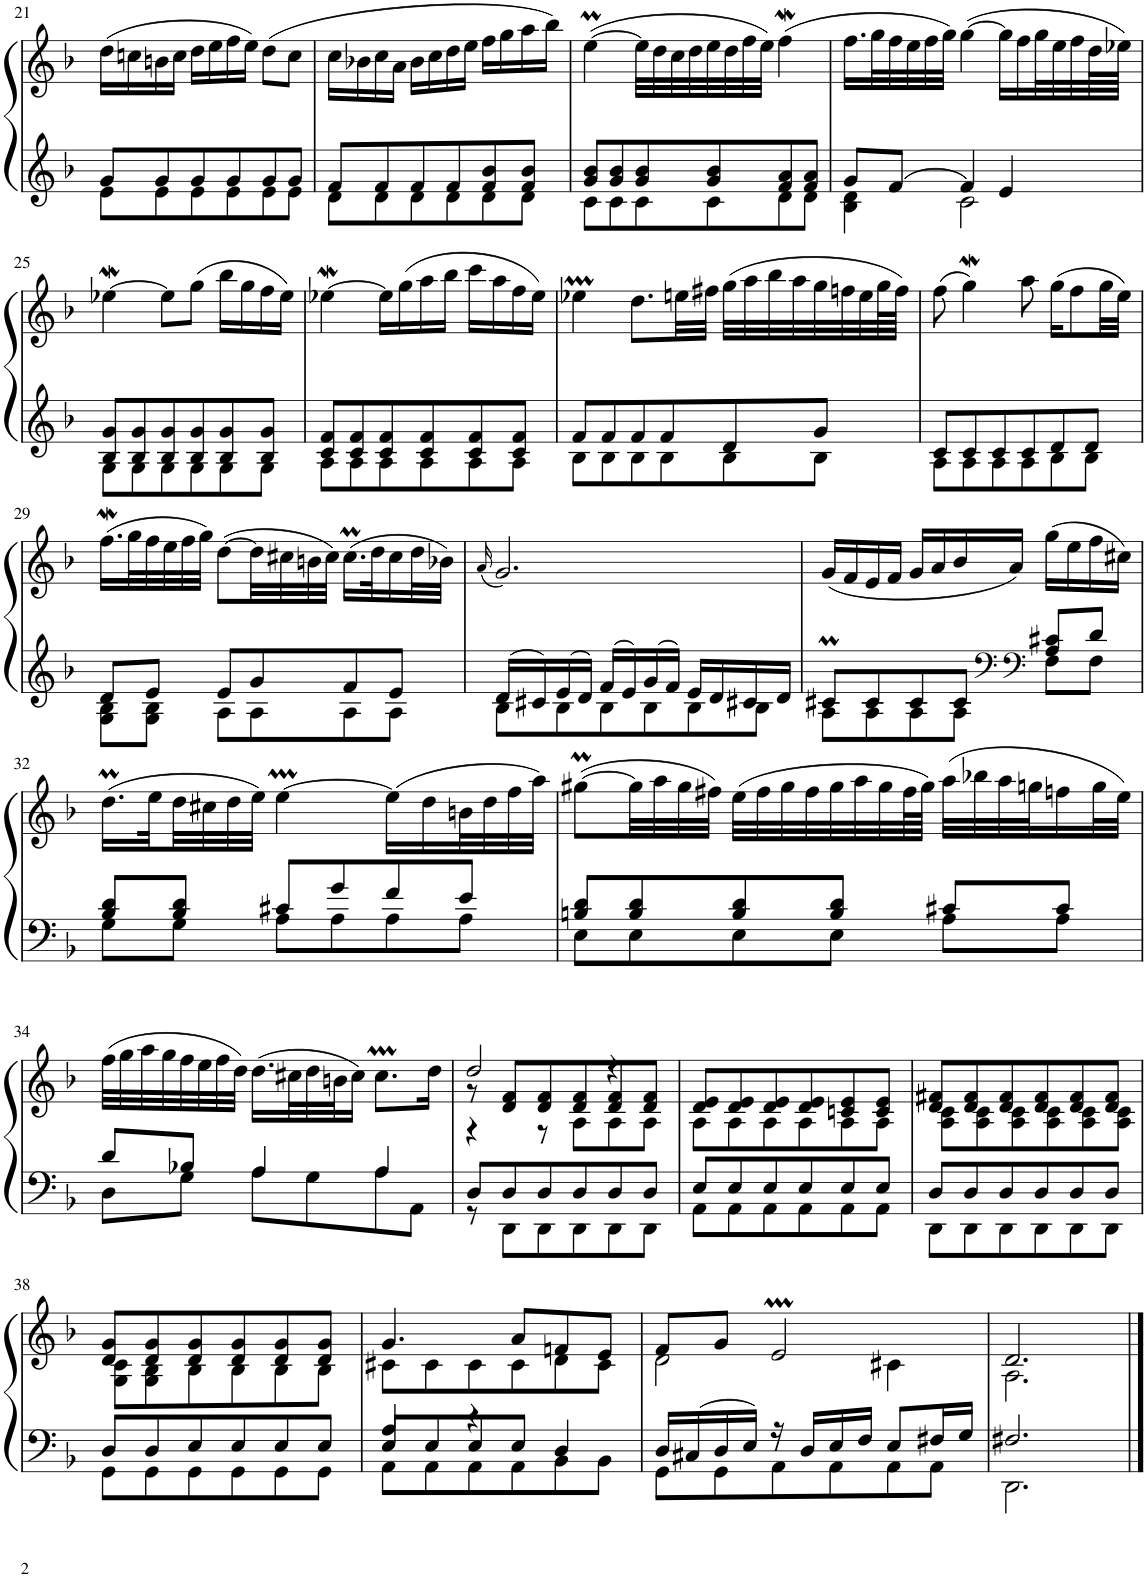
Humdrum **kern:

**kern	**kern
*part1	*part1
*staff2	*staff1
*I"Piano	*
*I'Pno	*
!!LO:PB:g=z
*clefG2	*clefG2
*k[b-]	*k[b-]
*M3/4	*M3/4
=21	=21
*^	*
8g/L	8e\L	(16dd\LL
.	.	16ccn\
8g/	8e\	16bn\
.	.	16cc\JJ
8g/	8e\	16dd\LL
.	.	16ee\
8g/	8e\	16ff\
.	.	16ee\JJ)
8g/	8e\	(8dd\L
8g/J	8e\J	8cc\J
=22	=22	=22
8f/L	8d\L	16cc\LL
.	.	16b-X\
8f/	8d\	16cc\
.	.	16a\JJ
8f/	8d\	16b-\LL
.	.	16cc\
8f/	8d\	16dd\
.	.	16ee\JJ
8f/ 8b-/	8d\	16ff\LL
.	.	16gg\
8f/ 8b-/J	8d\J	16aa\
.	.	16bb-\JJ)
=23	=23	=23
8g/ 8b-/L	8c\L	([4eem\
8g/ 8b-/	8c\	.
8g/ 8b-/	8c\	32ee\LLL]
.	.	32dd\
.	.	32cc\
.	.	32dd\
8g/ 8b-/	8c\	32ee\
.	.	32dd\
.	.	32ff\
.	.	32ee\JJJ)
8f/ 8a/	8d\	(4ffw\
8f/ 8a/J	8d\J	.
=24	=24	=24
8g/L	4B-\ 4d\	16.ff\LL
.	.	32gg\L
[8f/J	.	32ff\
.	.	32ee\
.	.	32ff\
.	.	32gg\JJJ)
4f/]	2c\	([4gg\
4e/	.	16gg\LL]
.	.	16ff\
.	.	32gg\L
.	.	32ee\
.	.	32ff\
.	.	64dd\L
.	.	64ee-X\JJJJ)
!!LO:LB:g=z
=25	=25	=25
8B-/ 8g/L	8G\L	[4ee-Xw\
8B-/ 8g/	8G\	.
8B-/ 8g/	8G\	8ee-\L]
8B-/ 8g/	8G\	(8gg\J
8B-/ 8g/	8G\	16bb-\LL
.	.	16gg\
8B-/ 8g/J	8G\J	16ff\
.	.	16ee-\JJ)
=26	=26	=26
8c/ 8f/L	8A\L	[4ee-Xw\
8c/ 8f/	8A\	.
8c/ 8f/	8A\	16ee-\LL]
.	.	(16gg\
8c/ 8f/	8A\	16aa\
.	.	16bb-\JJ
8c/ 8f/	8A\	16ccc\LL
.	.	16aa\
8c/ 8f/J	8A\J	16ff\
.	.	16ee-\JJ)
=27	=27	=27
8f/L	8B-\L	4ee-XM\
8f/	8B-\	.
8f/	8B-\	8.dd\L
8f/	8B-\	.
.	.	32een\LL
.	.	32ff#X\JJJ
8d/	8B-\	(32gg\LLL
.	.	32aa\
.	.	32bb-\
.	.	32aa\
8g/J	8B-\J	32gg\
.	.	32ffn\
.	.	32ee\
.	.	64gg\L
.	.	64ff\JJJJ)
=28	=28	=28
8c/L	8A\L	(8ff\
8c/	8A\	4ggW\)
8c/	8A\	.
8c/	8A\	8aa\
8d/	8B-\	(16gg\KL
.	.	8ff\
8d/J	8B-\J	.
.	.	32gg\LL
.	.	32ee\JJJ)
!!LO:LB:g=z
=29	=29	=29
8d/L	8G\ 8B-\L	(16.ffw\LL
.	.	32gg\L
8e/J	8G\ 8B-\J	32ff\
.	.	32ee\
.	.	32ff\
.	.	32gg\JJJ)
8e/L	8A\L	([8dd\L
8g/	8A\	32dd\LL]
.	.	32cc#X\
.	.	32bn\
.	.	32cc#\JJJ)
8f/	8A\	(16.cc#m\LL
.	.	32dd\K
8e/J	8A\J	16cc#\
.	.	32dd\L
.	.	32b-X\JJJ)
=30	=30	=30
.	.	(16qa/
16d/LL	8B-\L	2.g/)
16c#X/	.	.
16e/	8B-\	.
16d/JJ	.	.
16f/LL	8B-\	.
16e/	.	.
16g/	8B-\	.
16f/JJ	.	.
16e/LL	8B-\	.
16d/	.	.
16c#X/	8B-\J	.
16d/JJ	.	.
=31	=31	=31
8c#Xm/L	8A\L	(16g/LL
.	.	16f/
8c#/	8A\	16e/
.	.	16f/JJ
8c#/	8A\	16g/LL
.	.	16a/
8c#/J	8A\J	16b-/
*clefF4	*	*
.	.	16a/JJ)
*clefF4	*	*
8A/ 8c#X/L	8F\L	(16gg\LL
.	.	16ee\
8d/J	8F\J	16ff\
.	.	16cc#X\JJ)
!!LO:LB:g=z
=32	=32	=32
8B-/ 8d/L	8G\L	(16.ddM\LL
.	.	32ee\L
8B-/ 8d/J	8G\J	32dd\
.	.	32cc#X\
.	.	32dd\
.	.	32ee\JJJ)
8c#X/L	8A\L	[4eem\
8g/	8A\	.
8f/	8A\	(16ee\LL]
.	.	16dd\
8e/J	8A\J	32bn\L
.	.	32dd\
.	.	32ff\
.	.	32aa\JJJ)
=33	=33	=33
8Bn/ 8d/L	8E\L	([8gg#Xm\L
8B/ 8d/	8E\	32gg#\LL]
.	.	32aa\
.	.	32gg#\
.	.	32ff#X\JJJ)
8B/ 8d/	8E\	(32ee\LLL
.	.	32ff#\
.	.	32gg#\
.	.	32ff#\
8B/ 8d/J	8E\J	32gg#\
.	.	32aa\
.	.	32gg#\
.	.	64ff#\L
.	.	64gg#\JJJJ)
8c#X/L	8A\L	(32aa\LLL
.	.	32bb-X\
.	.	32aa\
.	.	32ggn\J
8c#/J	8A\J	16ffn\
.	.	32gg\L
.	.	32ee\JJJ)
!!LO:LB:g=z
=34	=34	=34
8d/L	8D\L	(32ff\LLL
.	.	32gg\
.	.	32aa\
.	.	32gg\
8B-X/J	8G\J	32ff\
.	.	32ee\
.	.	32ff\
.	.	32dd\JJJ)
4A/	8A\L	(16.dd\LL
.	.	32cc#X\L
.	8G\	32dd\
.	.	32bn\J
.	.	16cc#\JJ)
4A/	8A\	8.cc#m\L
.	8AA\J	.
.	.	16dd\Jk
=35	=35	=35
*	*	*^
*	*	*	*^
8D/L	8r	2dd/	8r	4r
8D/	8DD\L	.	8d/ 8f/L	.
8D/	8DD\	.	8d/ 8f/	8r
8D/	8DD\	.	8d/ 8f/	8A\L
8D/	8DD\	4r	8d/ 8f/	8A\
8D/J	8DD\J	.	8d/ 8f/J	8A\J
*	*	*	*v	*v
=36	=36	=36	=36
8E/L	8AA\L	8d/ 8e/L	8A\L
8E/	8AA\	8d/ 8e/	8A\
8E/	8AA\	8d/ 8e/	8A\
8E/	8AA\	8d/ 8e/	8A\
8E/	8AA\	8cn/ 8e/	8A\
8E/J	8AA\J	8c/ 8e/J	8A\J
=37	=37	=37	=37
8D/L	8DD\L	8d/ 8f#X/L	8A\ 8c\L
8D/	8DD\	8d/ 8f#/	8A\ 8c\
8D/	8DD\	8d/ 8f#/	8A\ 8c\
8D/	8DD\	8d/ 8f#/	8A\ 8c\
8D/	8DD\	8d/ 8f#/	8A\ 8c\
8D/J	8DD\J	8d/ 8f#/J	8A\ 8c\J
!!LO:LB:g=z	!!
=38	=38	=38	=38
8D/L	8GG\L	8d/ 8g/L	8G\ 8c\L
8D/	8GG\	8d/ 8g/	8G\ 8B-\
8E/	8GG\	8d/ 8g/	8B-\
8E/	8GG\	8d/ 8g/	8B-\
8E/	8GG\	8d/ 8g/	8B-\
8E/J	8GG\J	8d/ 8g/J	8B-\J
=39	=39	=39	=39
*	*^	*	*
4A/	8E/L	8AA\L	4.g/	8c#X\L
.	8E/	8AA\	.	8c#\
4r	8E/	8AA\	.	8c#\
.	8E/J	8AA\	8a/L	8c#\
4D/	4ryy	8BB-\	8fn/	8d\
.	.	8BB-\J	8e/J	8c#\J
*	*v	*v	*	*
=40	=40	=40	=40
16D/LL	8GG\L	8f/L	2d\
16C#X/	.	.	.
16D/	8GG\	8g/J	.
16E/JJ	.	.	.
16r	8AA\	2em/	.
16D/LL	.	.	.
16E/	8AA\	.	.
16F/JJ	.	.	.
8E/L	8AA\	.	4c#X\
16F#X/L	8AA\J	.	.
16G/JJ	.	.	.
=41	=41	=41	=41
2.F#X/	2.DD\	2.d/	2.A\
*v	*v	*	*
*	*v	*v
==	==
*-	*-
